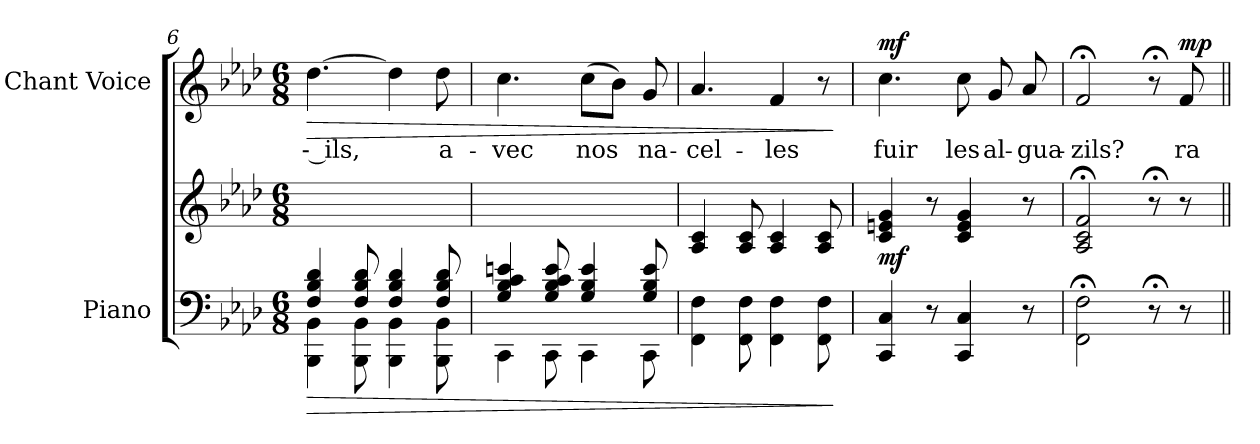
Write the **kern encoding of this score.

**kern	**kern	**dynam	**kern	**text	**dynam
*part2	*part2	*part2	*part1	*part1	*part1
*staff3	*staff2	*staff2/3	*staff1	*staff1	*staff1
*I"Piano	*	*	*I"Chant Voice	*	*
*I'Pno	*	*	*	*	*
!!LO:LB:g=z
*clefF4	*clefG2	*	*clefG2	*	*
*k[b-e-a-d-]	*k[b-e-a-d-]	*	*k[b-e-a-d-]	*	*
*M6/8	*M6/8	*	*M6/8	*	*
=6	=6	=6	=6	=6	=6
!	!	!LO:HP:b=2	!	!LO:LY:b	!LO:HP:b
*^	*	*	*	*	*
4F/ 4B-/ 4d-/	4BBB-\ 4BB-\	2.ryy	>	[4.dd-\	-- ils,	>
8F/ 8B-/ 8d-/	8BBB-\ 8BB-\	.	.	.	.	.
4F/ 4B-/ 4d-/	4BBB-\ 4BB-\	.	.	4dd-\]	.	.
!	!	!	!	!	!LO:LY:b	!
8F/ 8B-/ 8d-/	8BBB-\ 8BB-\	.	.	8dd-\	a-	.
=7	=7	=7	=7	=7	=7	=7
!	!	!	!	!	!LO:LY:b	!
4G/ 4B-/ 4c/ 4en/	4CC\	2.ryy	.	4.cc\	-vec	.
8G/ 8B-/ 8c/ 8e/	8CC\	.	.	.	.	.
!	!	!	!	!	!LO:LY:b	!
4G/ 4B-/ 4e/	4CC\	.	.	(>8cc\L	nos	.
.	.	.	.	8b-\J)	.	.
!	!	!	!	!	!LO:LY:b	!
8G/ 8B-/ 8e/	8CC\	.	.	8g/	na-	.
=8	=8	=8	=8	=8	=8	=8
!	!	!	!	!	!LO:LY:b	!
*v	*v	*	*	*	*	*
4FF\ 4F\	4A-/ 4c/	.	4.a-/	-cel-	.
8FF\ 8F\	8A-/ 8c/	.	.	.	.
!	!	!	!	!LO:LY:b	!
4FF\ 4F\	4A-/ 4c/	.	4f/	-les	.
8FF\ 8F\	8A-/ 8c/	.	8r	.	.
.	.	]	.	.	]
=9	=9	=9	=9	=9	=9
*	*	*	*MM110	*	*
!	!	!LO:DY:b	!	!LO:LY:b	!LO:DY:a
4CC/ 4C/	4c/ 4en/ 4g/	mf	4.cc\	fuir	mf
8r	8r	.	.	.	.
!	!	!	!	!LO:LY:b	!
4CC/ 4C/	4c/ 4e/ 4g/	.	8cc\	les	.
!	!	!	!	!LO:LY:b	!
.	.	.	8g/	al-	.
!	!	!	!	!LO:LY:b	!
8r	8r	.	8a-/	-gua-	.
=10	=10	=10	=10	=10	=10
!	!	!	!	!LO:LY:b	!
2FF\;< 2F\;<	2A-/;< 2c/;< 2f/;<	.	2f;</	-zils?	.
8r;<	8r;<	.	8r;<	.	.
*	*	*	*MM100	*	*
!	!	!	!	!LO:LY:b	!LO:DY:a
8r	8r	.	8f/	ra-	mp
=||	=||	=||	=||	=||	=||
*-	*-	*-	*-	*-	*-
